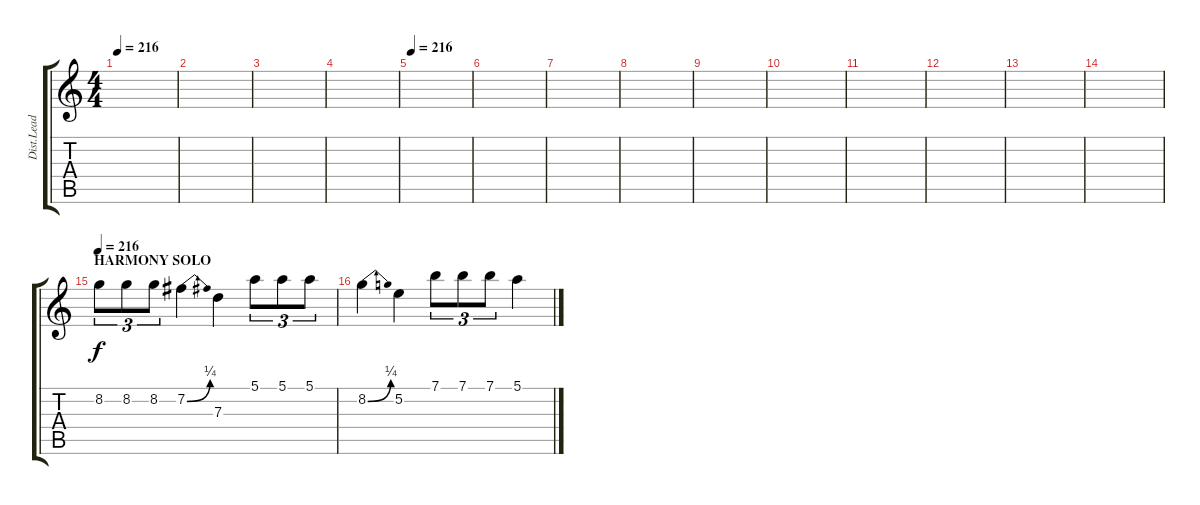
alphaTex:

\track ("Dist.Lead Gtr.2" "Dist.Lead ") {instrument distortionguitar}
\staff {score tabs}
\tuning (E4 B3 G3 D3 A2 E2) {hide}
\ts (4 4)
\tempo 216
\clef g2
\ks c
|
|
|
|
\tempo 216
|
|
|
|
|
|
|
|
|
|
\section ("" "HARMONY SOLO")
\tempo 216
8.2.8{tu (3 2)} 8.2.8{tu (3 2)} 8.2.8{tu (3 2)} 7.2{be (bend 0 0 60 1)}.4 7.3.4 5.1.8{tu (3 2)} 5.1.8{tu (3 2)} 5.1.8{tu (3 2)} |
8.2{be (bend 0 0 60 1)}.4 5.2.4 7.1.8{tu (3 2)} 7.1.8{tu (3 2)} 7.1.8{tu (3 2)} 5.1.4
